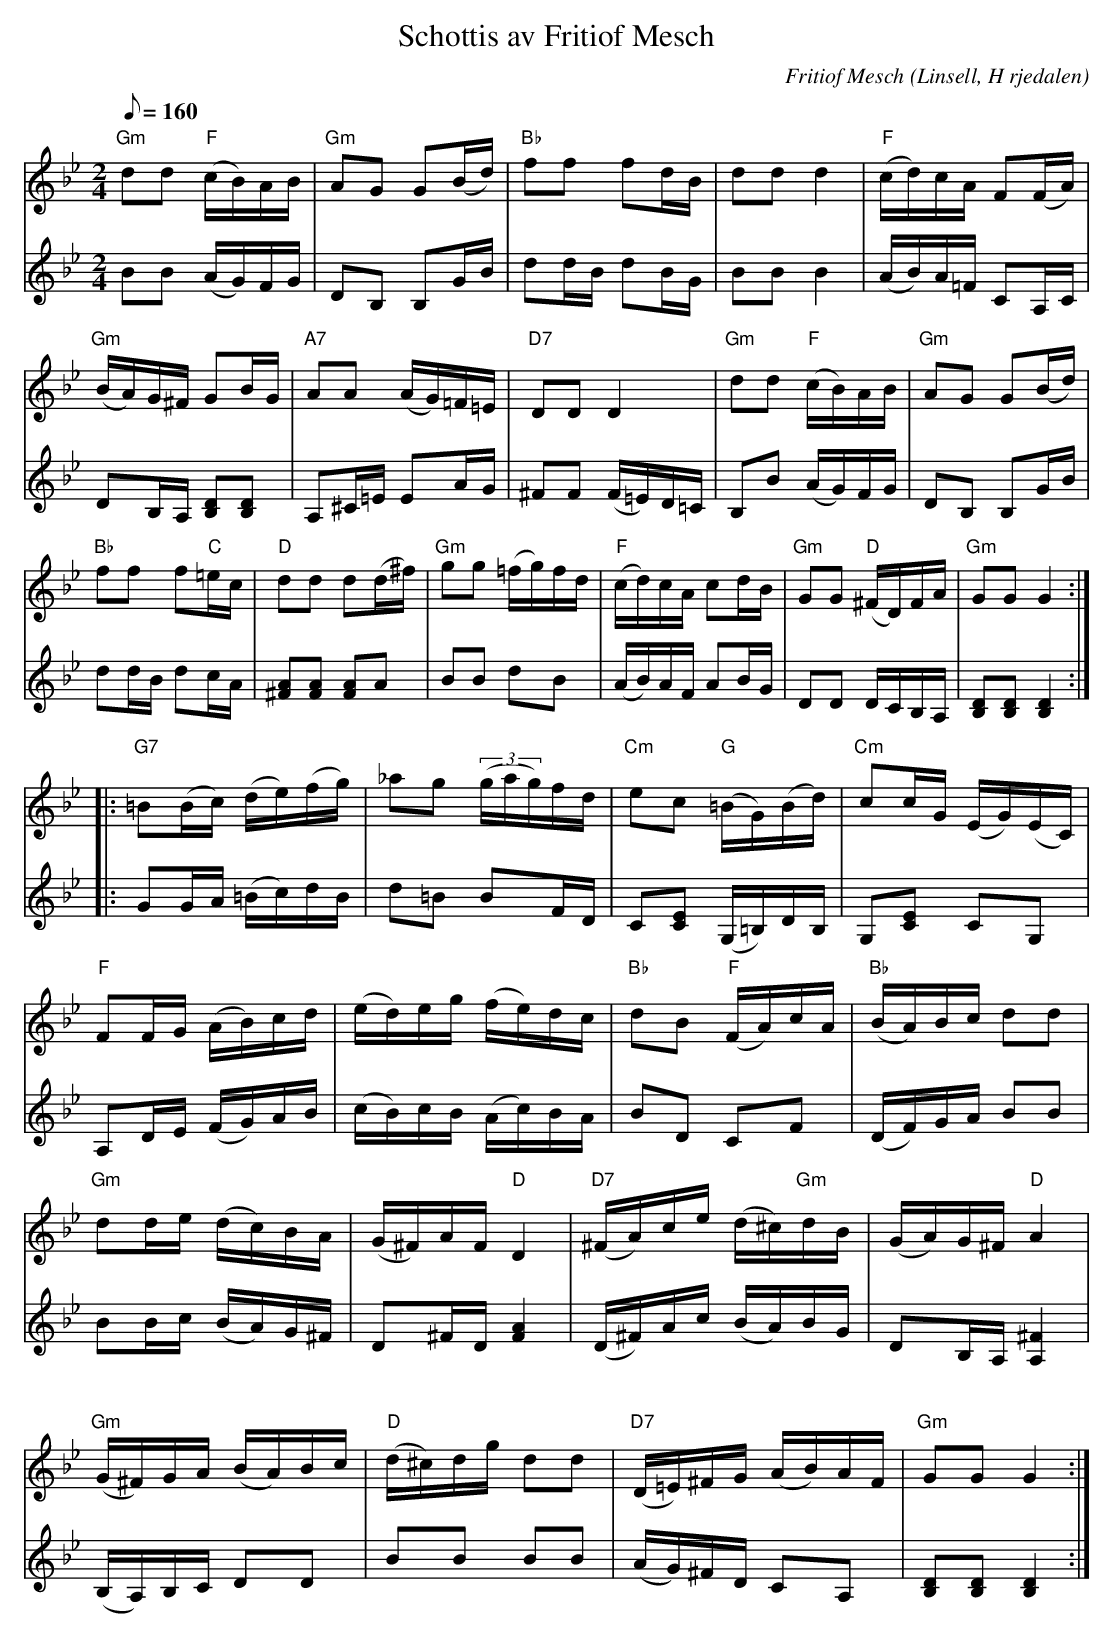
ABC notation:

X:1
T:Schottis av Fritiof Mesch
O:Linsell, H rjedalen
M:2/4
L:1/16
Q:1/8=160
C:Fritiof Mesch
K:Gm
V:1
"Gm"d2d2 "F"(cB)AB|"Gm"A2G2 G2(Bd)|"Bb"f2f2 f2dB| d2d2 d4|"F"(cd)cA F2(FA)|!
"Gm"(BA)G^F G2BG|"A7"A2A2 (AG)=F=E|"D7"D2D2 D4|"Gm"d2d2 "F"(cB)AB|"Gm"A2G2 G2(Bd)|!
"Bb"f2f2 f2"C"=ec|"D"d2d2 d2(d^f)|"Gm"g2g2 (=fg)fd|"F"(cd)cA c2dB|"Gm"G2G2 "D"(^FD)FA|"Gm"G2G2 G4::!
"G7"=B2(Bc) (de)(fg)|_a2g2 ((3gag)fd|"Cm"e2c2 "G"(=BG)(Bd)|"Cm"c2cG (EG)(EC)|!
"F"F2FG (AB)cd|(ed)eg (fe)dc|"Bb"d2B2 "F"(FA)cA|"Bb"(BA)Bc d2d2|!
"Gm"d2de (dc)BA|(G^F)AF "D"D4|"D7"(^FA)ce (d^c)"Gm"dB|(GA)G^F "D"A4|!
"Gm"(G^F)GA (BA)Bc|"D"(d^c)dg  d2d2|"D7"(D=E)^FG (AB)AF|"Gm"G2G2 G4:|]
V:2
B2B2 (AG)FG|D2B,2 B,2GB|d2dB d2BG|B2B2B4|(AB)A=F C2A,C|!
D2B,A, [B,2D2][B,2D2]|A,2^C=E E2AG|^F2F2 (F=E)D=C|B,2B2 (AG)FG|D2B,2 B,2GB|!
d2dB d2cA|[^F2A2][F2A2] [F2A2]A2|B2B2 d2B2|(AB)AF A2BG|D2D2 DCB,A,|[B,2D2][B,2D2] [B,4D4]::!
G2GA (=Bc)dB|d2=B2 B2FD|C2[C2E2] (G,=B,)DB,|G,2[C2E2] C2G,2|!
A,2DE (FG)AB|(cB)cB (Ac)BA|B2D2 C2F2|(DF)GA B2B2|!
B2Bc (BA)G^F|D2^FD [F4A4]|(D^F)Ac (BA)BG|D2B,A, [A,4^F4]|!
(B,A,)B,C D2D2|B2B2 B2B2|(AG)^FD C2A,2|[B,2D2][B,2D2] [B,4D4]:|
